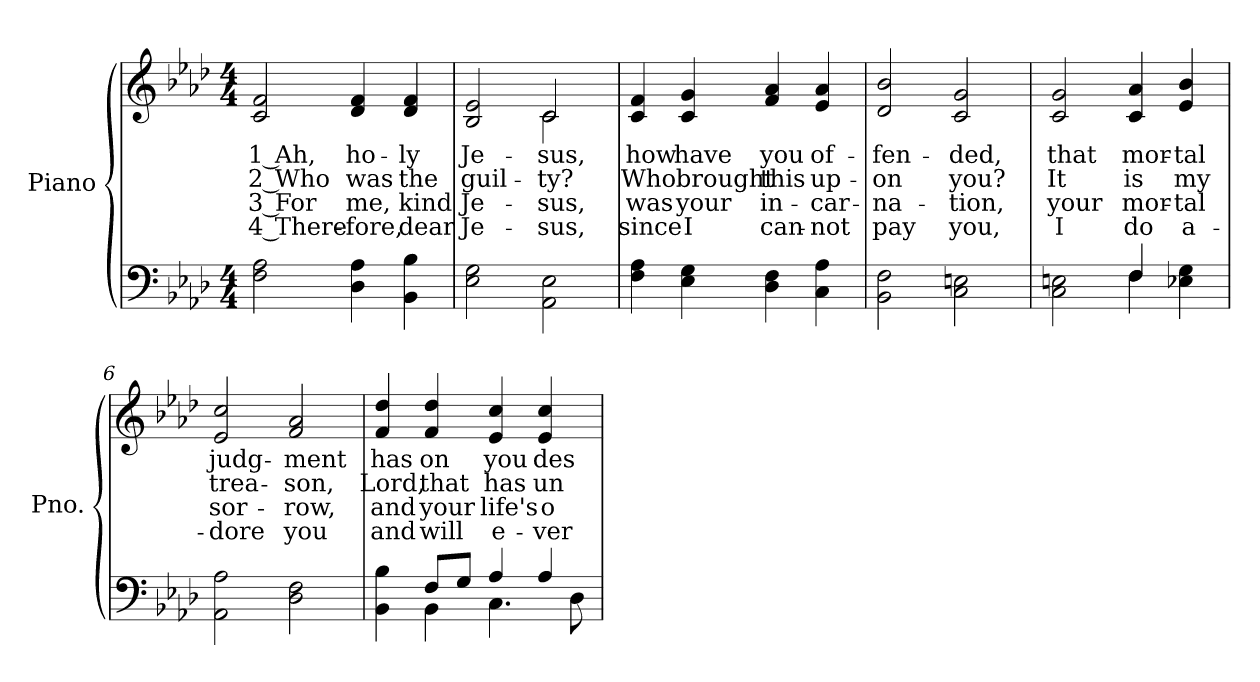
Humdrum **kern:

**kern	**kern	**text	**text	**text	**text
*part2	*part1	*part1	*part1	*part1	*part1
*staff2	*staff1	*staff1	*staff1	*staff1	*staff1
*I"Piano	*I"Piano	*	*	*	*
*I'Pno.	*I'Pno.	*	*	*	*
!!LO:PB:g=z
*clefF4	*clefG2	*	*	*	*
*k[b-e-a-d-]	*k[b-e-a-d-]	*	*	*	*
*A-:	*A-:	*	*	*	*
*M4/4	*M4/4	*	*	*	*
=1	=1	=1	=1	=1	=1
!	!	!LO:LY:b:color=#000000	!LO:LY:b:color=#000000	!LO:LY:b:color=#000000	!LO:LY:b:color=#000000
2Fi\ 2A-i	2ci/ 2fi	1 Ah,	2 Who	3 For	4 There-
!	!	!LO:LY:b:color=#000000	!LO:LY:b:color=#000000	!LO:LY:b:color=#000000	!LO:LY:b:color=#000000
4D-i\ 4A-i	4d-i/ 4fi	ho-	was	-me,	fore,
!	!	!LO:LY:b:color=#000000	!LO:LY:b:color=#000000	!LO:LY:b:color=#000000	!LO:LY:b:color=#000000
4BB-i\ 4B-i	4d-i/ 4fi	-ly	the	kind	dear
=2	=2	=2	=2	=2	=2
!	!	!LO:LY:b:color=#000000	!LO:LY:b:color=#000000	!LO:LY:b:color=#000000	!LO:LY:b:color=#000000
*	*^	*	*	*	*
2E-i\ 2Gi	2B-i/ 2e-i	2ryy	Je-	guil-	Je-	-Je-
!	!	!	!LO:LY:b:color=#000000	!LO:LY:b:color=#000000	!LO:LY:b:color=#000000	!LO:LY:b:color=#000000
2AA-i\ 2E-i	2ci/	2ci\	-sus,	-ty?	-sus,	sus,
*	*v	*v	*	*	*	*
=3	=3	=3	=3	=3	=3
*	*^	*	*	*	*
!	!	!	!LO:LY:b:color=#000000	!LO:LY:b:color=#000000	!LO:LY:b:color=#000000	!LO:LY:b:color=#000000
*	*v	*v	*	*	*	*
4Fi\ 4A-i	4ci/ 4fi	how	Who	was	since
!	!	!LO:LY:b:color=#000000	!LO:LY:b:color=#000000	!LO:LY:b:color=#000000	!LO:LY:b:color=#000000
4E-i\ 4Gi	4ci/ 4gi	have	brought	your	I
!	!	!LO:LY:b:color=#000000	!LO:LY:b:color=#000000	!LO:LY:b:color=#000000	!LO:LY:b:color=#000000
4D-i\ 4Fi	4fi/ 4a-i	you	this	in-	-can-
!	!	!LO:LY:b:color=#000000	!LO:LY:b:color=#000000	!LO:LY:b:color=#000000	!LO:LY:b:color=#000000
4Ci\ 4A-i	4e-i/ 4a-i	of-	up-	-car-	-not
=4	=4	=4	=4	=4	=4
!	!	!LO:LY:b:color=#000000	!LO:LY:b:color=#000000	!LO:LY:b:color=#000000	!LO:LY:b:color=#000000
2BB-i\ 2Fi	2d-i/ 2b-i	-fen-	-on	na-	-pay
!	!	!LO:LY:b:color=#000000	!LO:LY:b:color=#000000	!LO:LY:b:color=#000000	!LO:LY:b:color=#000000
2Ci\ 2Eni	2ci/ 2gi	-ded,	you?	tion,	you,
!!LO:LB:g=z
=5	=5	=5	=5	=5	=5
*^	*	*	*	*	*
!	!	!	!LO:LY:b:color=#000000	!LO:LY:b:color=#000000	!LO:LY:b:color=#000000	!LO:LY:b:color=#000000
2Ci\ 2Eni	2ryy	2ci/ 2gi	that	It	your	I
!	!	!	!LO:LY:b:color=#000000	!LO:LY:b:color=#000000	!LO:LY:b:color=#000000	!LO:LY:b:color=#000000
4Fi/	4Fi\	4ci/ 4a-i	mor-	is	mor-	-do
!	!	!	!LO:LY:b:color=#000000	!LO:LY:b:color=#000000	!LO:LY:b:color=#000000	!LO:LY:b:color=#000000
4E-Xi\ 4Gi	4ryy	4e-i/ 4b-i	-tal	my	tal	a-
*v	*v	*	*	*	*	*
=6	=6	=6	=6	=6	=6
*^	*	*	*	*	*
!	!	!	!LO:LY:b:color=#000000	!LO:LY:b:color=#000000	!LO:LY:b:color=#000000	!LO:LY:b:color=#000000
*v	*v	*	*	*	*	*
2AA-i\ 2A-i	2e-i/ 2cci	judg-	trea-	-sor-	-dore
!	!	!LO:LY:b:color=#000000	!LO:LY:b:color=#000000	!LO:LY:b:color=#000000	!LO:LY:b:color=#000000
2D-i\ 2Fi	2fi/ 2a-i	-ment	-son,	row,	you
=7	=7	=7	=7	=7	=7
*^	*	*	*	*	*
!	!	!	!LO:LY:b:color=#000000	!LO:LY:b:color=#000000	!LO:LY:b:color=#000000	!LO:LY:b:color=#000000
4BB-i\ 4B-i	4ryy	4fi/ 4dd-i	has	Lord,	and	and
!	!	!	!LO:LY:b:color=#000000	!LO:LY:b:color=#000000	!LO:LY:b:color=#000000	!LO:LY:b:color=#000000
8Fi/L	4BB-i\	4fi/ 4dd-i	on	that	your	will
8Gi/J	.	.	.	.	.	.
!	!	!	!LO:LY:b:color=#000000	!LO:LY:b:color=#000000	!LO:LY:b:color=#000000	!LO:LY:b:color=#000000
4A-i/	4.Ci\	4e-i/ 4cci	you	has	life's	e-
!	!	!	!LO:LY:b:color=#000000	!LO:LY:b:color=#000000	!LO:LY:b:color=#000000	!LO:LY:b:color=#000000
4A-i/	.	4e-i/ 4cci	des-	un-	-o-	-ver
.	8D-i\	.	.	.	.	.
*v	*v	*	*	*	*	*
=	=	=	=	=	=
*-	*-	*-	*-	*-	*-
